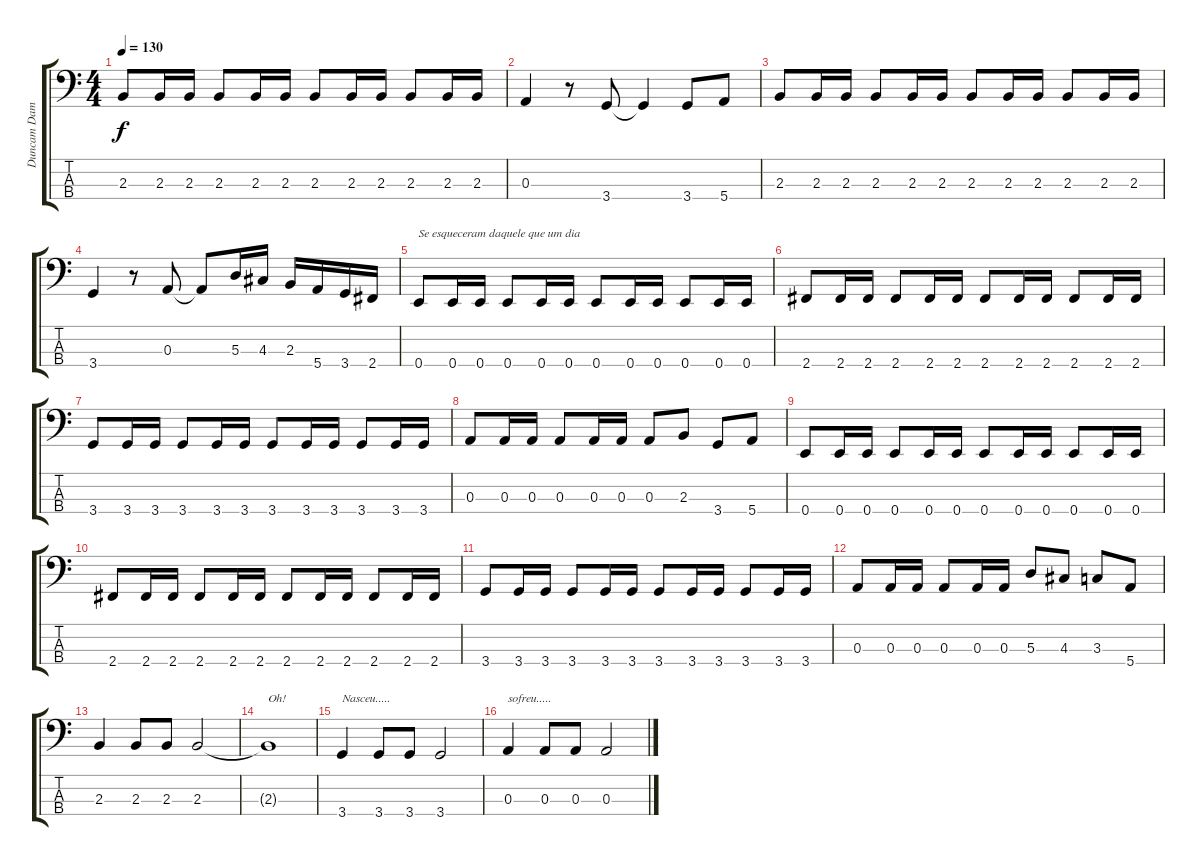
\track ("Duncam Dambasco" "Duncam Dam") {instrument electricbassfinger}
\staff {score tabs}
\tuning (G2 D2 A1 E1) {hide}
\ts (4 4)
\tempo 130
\clef f4
\ks c
2.3.8{dy f} 2.3.16 2.3.16 2.3.8 2.3.16 2.3.16 2.3.8 2.3.16 2.3.16 2.3.8 2.3.16 2.3.16 |
0.3.4 r.8 3.4.8 3.4{t}.4 3.4.8 5.4.8 |
2.3.8 2.3.16 2.3.16 2.3.8 2.3.16 2.3.16 2.3.8 2.3.16 2.3.16 2.3.8 2.3.16 2.3.16 |
3.4.4 r.8 0.3.8 0.3{t}.8 5.3.16 4.3.16 2.3.16 5.4.16 3.4.16 2.4.16 |
0.4.8{txt "Se esqueceram daquele que um dia"} 0.4.16 0.4.16 0.4.8 0.4.16 0.4.16 0.4.8 0.4.16 0.4.16 0.4.8 0.4.16 0.4.16 |
2.4.8 2.4.16 2.4.16 2.4.8 2.4.16 2.4.16 2.4.8 2.4.16 2.4.16 2.4.8 2.4.16 2.4.16 |
3.4.8 3.4.16 3.4.16 3.4.8 3.4.16 3.4.16 3.4.8 3.4.16 3.4.16 3.4.8 3.4.16 3.4.16 |
0.3.8 0.3.16 0.3.16 0.3.8 0.3.16 0.3.16 0.3.8 2.3.8 3.4.8 5.4.8 |
0.4.8 0.4.16 0.4.16 0.4.8 0.4.16 0.4.16 0.4.8 0.4.16 0.4.16 0.4.8 0.4.16 0.4.16 |
2.4.8 2.4.16 2.4.16 2.4.8 2.4.16 2.4.16 2.4.8 2.4.16 2.4.16 2.4.8 2.4.16 2.4.16 |
3.4.8 3.4.16 3.4.16 3.4.8 3.4.16 3.4.16 3.4.8 3.4.16 3.4.16 3.4.8 3.4.16 3.4.16 |
0.3.8 0.3.16 0.3.16 0.3.8 0.3.16 0.3.16 5.3.8 4.3.8 3.3.8 5.4.8 |
2.3.4 2.3.8 2.3.8 2.3.2 |
2.3{t}.1{txt "Oh!"} |
3.4.4{txt "Nasceu....."} 3.4.8 3.4.8 3.4.2 |
0.3.4{txt "sofreu....."} 0.3.8 0.3.8 0.3.2
